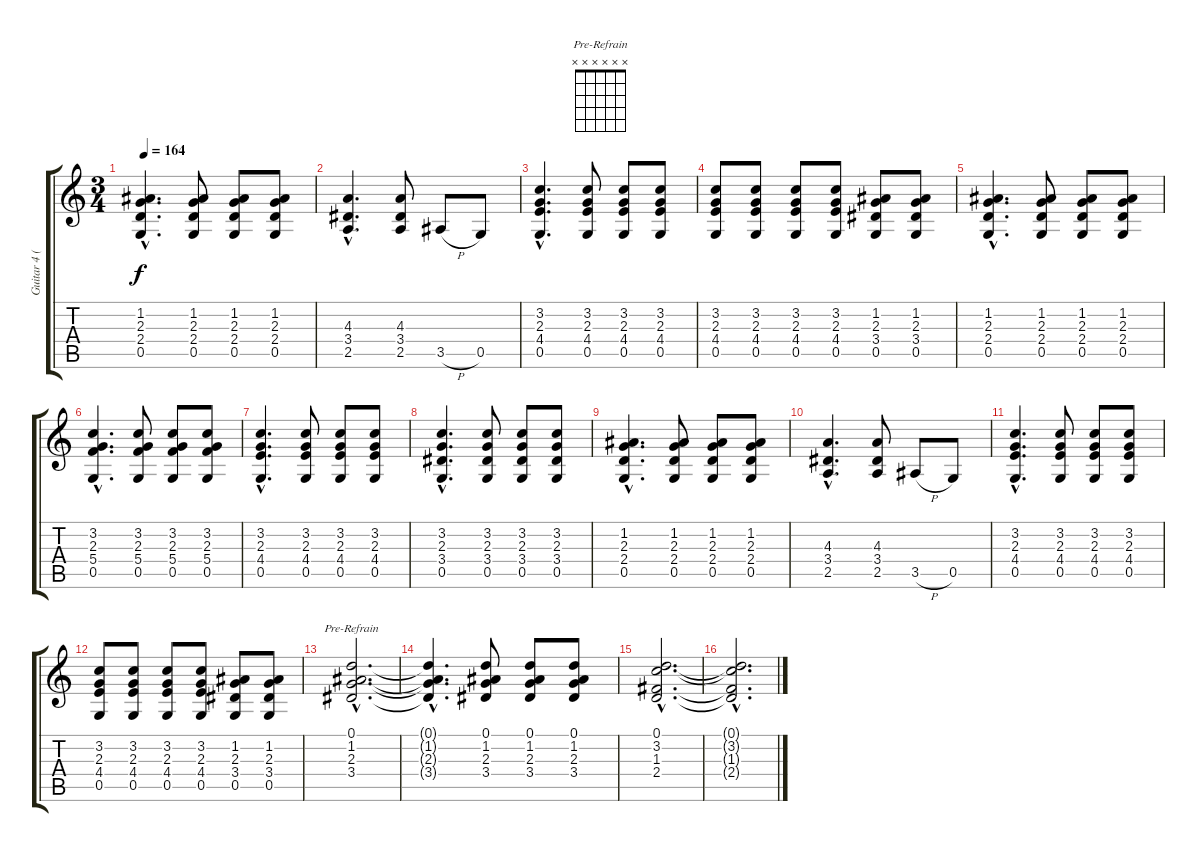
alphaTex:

\track ("Guitar 4 (Acoustic)" "Guitar 4 (") {instrument acousticguitarsteel}
\staff {score tabs}
\tuning (D4 A3 F3 C3 G2 D2) {hide}
\chord ("Pre-Refrain" x x x x x x) {firstfret 0}
\ts (3 4)
\tempo 164
\clef g2
\ks c
(1.2{hac} 2.3{hac} 2.4{hac} 0.5{hac}).4{d dy f} (1.2 2.3 2.4 0.5).8 (1.2 2.3 2.4 0.5).8 (1.2 2.3 2.4 0.5).8 |
(4.3{hac} 3.4{hac} 2.5{hac}).4{d} (4.3 3.4 2.5).8 3.5{h}.8 0.5.8 |
(3.2{hac} 2.3{hac} 4.4{hac} 0.5{hac}).4{d} (3.2 2.3 4.4 0.5).8 (3.2 2.3 4.4 0.5).8 (3.2 2.3 4.4 0.5).8 |
(3.2 2.3 4.4 0.5).8 (3.2 2.3 4.4 0.5).8 (3.2 2.3 4.4 0.5).8 (3.2 2.3 4.4 0.5).8 (1.2 2.3 3.4 0.5).8 (1.2 2.3 3.4 0.5).8 |
(1.2{hac} 2.3{hac} 2.4{hac} 0.5{hac}).4{d} (1.2 2.3 2.4 0.5).8 (1.2 2.3 2.4 0.5).8 (1.2 2.3 2.4 0.5).8 |
(3.2{hac} 2.3{hac} 5.4{hac} 0.5{hac}).4{d} (3.2 2.3 5.4 0.5).8 (3.2 2.3 5.4 0.5).8 (3.2 2.3 5.4 0.5).8 |
(3.2{hac} 2.3{hac} 4.4{hac} 0.5{hac}).4{d} (3.2 2.3 4.4 0.5).8 (3.2 2.3 4.4 0.5).8 (3.2 2.3 4.4 0.5).8 |
(3.2{hac} 2.3{hac} 3.4{hac} 0.5{hac}).4{d} (3.2 2.3 3.4 0.5).8 (3.2 2.3 3.4 0.5).8 (3.2 2.3 3.4 0.5).8 |
(1.2{hac} 2.3{hac} 2.4{hac} 0.5{hac}).4{d} (1.2 2.3 2.4 0.5).8 (1.2 2.3 2.4 0.5).8 (1.2 2.3 2.4 0.5).8 |
(4.3{hac} 3.4{hac} 2.5{hac}).4{d} (4.3 3.4 2.5).8 3.5{h}.8 0.5.8 |
(3.2{hac} 2.3{hac} 4.4{hac} 0.5{hac}).4{d} (3.2 2.3 4.4 0.5).8 (3.2 2.3 4.4 0.5).8 (3.2 2.3 4.4 0.5).8 |
(3.2 2.3 4.4 0.5).8 (3.2 2.3 4.4 0.5).8 (3.2 2.3 4.4 0.5).8 (3.2 2.3 4.4 0.5).8 (1.2 2.3 3.4 0.5).8 (1.2 2.3 3.4 0.5).8 |
(0.1{hac} 1.2{hac} 2.3{hac} 3.4{hac}).2{d ch "Pre-Refrain"} |
(0.1{hac t} 1.2{hac t} 2.3{hac t} 3.4{hac t}).4{d} (0.1 1.2 2.3 3.4).8 (0.1 1.2 2.3 3.4).8 (0.1 1.2 2.3 3.4).8 |
(0.1{hac} 3.2{hac} 1.3{hac} 2.4{hac}).2{d} |
(0.1{hac t} 3.2{hac t} 1.3{hac t} 2.4{hac t}).2{d}
